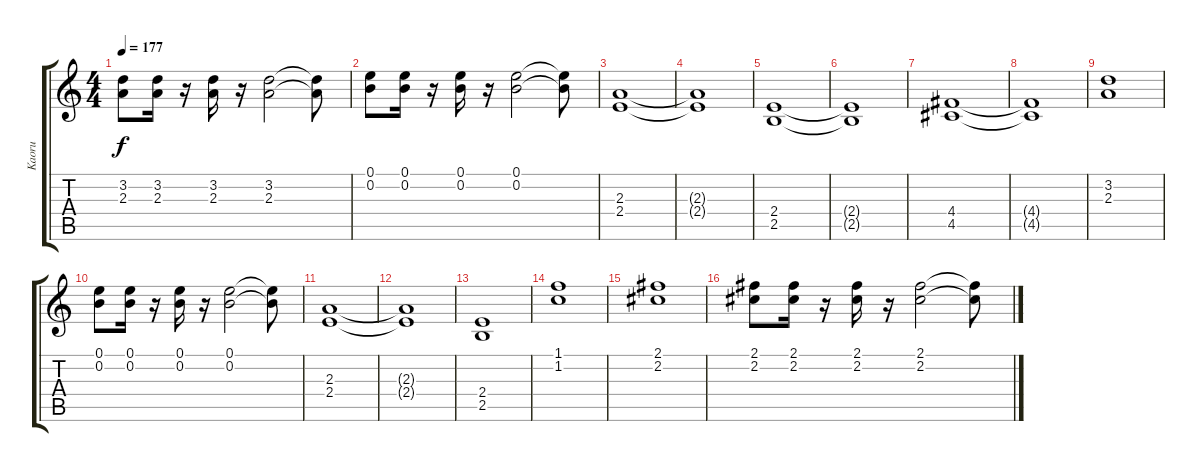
\track ("Kaoru" "Kaoru") {instrument distortionguitar}
\staff {score tabs}
\tuning (E4 B3 G3 D3 A2 E2) {hide}
\ts (4 4)
\tempo 177
\clef g2
\ks c
(3.2 2.3).8{dy f} (3.2 2.3).16 r.16 (3.2 2.3).16 r.16 (3.2 2.3).2 (3.2{t} 2.3{t}).8 |
(0.1 0.2).8 (0.1 0.2).16 r.16 (0.1 0.2).16 r.16 (0.1 0.2).2 (0.1{t} 0.2{t}).8 |
(2.3 2.4).1 |
(2.3{t} 2.4{t}).1 |
(2.4 2.5).1 |
(2.4{t} 2.5{t}).1 |
(4.4 4.5).1 |
(4.4{t} 4.5{t}).1 |
(3.2 2.3).1 |
(0.1 0.2).8 (0.1 0.2).16 r.16 (0.1 0.2).16 r.16 (0.1 0.2).2 (0.1{t} 0.2{t}).8 |
(2.3 2.4).1 |
(2.3{t} 2.4{t}).1 |
(2.4 2.5).1 |
(1.1 1.2).1 |
(2.1 2.2).1 |
(2.1 2.2).8 (2.1 2.2).16 r.16 (2.1 2.2).16 r.16 (2.1 2.2).2 (2.1{t} 2.2{t}).8
